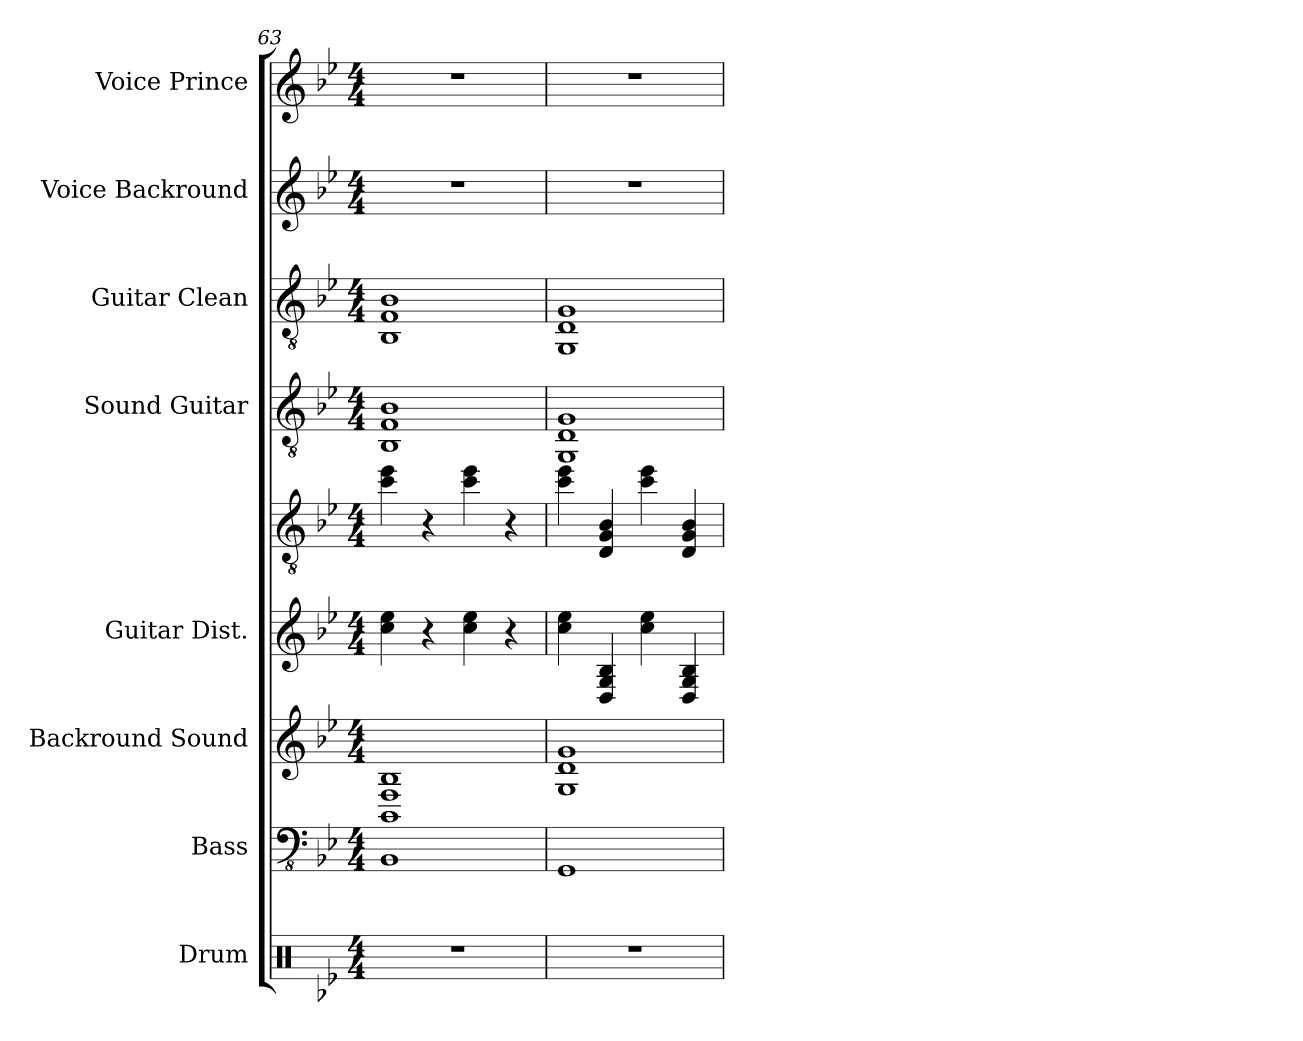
**kern	**kern	**kern	**kern	**kern	**kern	**kern	**kern	**kern
*part8	*part7	*part6	*part5	*part5	*part4	*part3	*part2	*part1
*staff9	*staff8	*staff7	*staff6	*staff5	*staff4	*staff3	*staff2	*staff1
*I"Drum	*I"Bass	*I"Backround Sound	*I"Guitar Dist.	*	*I"Sound Guitar	*I"Guitar Clean	*I"Voice Backround	*I"Voice Prince
*	*	*	*	*	*	*	*	*I'V
*clefX	*clefFv4	*clefG2	*	*clefGv2	*clefGv2	*clefGv2	*clefG2	*clefG2
*k[b-e-]	*k[b-e-]	*k[b-e-]	*k[b-e-]	*k[b-e-]	*k[b-e-]	*k[b-e-]	*k[b-e-]	*k[b-e-]
*M4/4	*M4/4	*M4/4	*M4/4	*M4/4	*M4/4	*M4/4	*M4/4	*M4/4
=63	=63	=63	=63	=63	=63	=63	=63	=63
1r	1BBB-	1BB- 1F 1B-	4cc 4ee-	4cc\ 4ee-\	1BB- 1F 1B-	1BB- 1F 1B-	1r	1r
.	.	.	4r	4r	.	.	.	.
.	.	.	4cc 4ee-	4cc\ 4ee-\	.	.	.	.
.	.	.	4r	4r	.	.	.	.
=64	=64	=64	=64	=64	=64	=64	=64	=64
1r	1GGG	1G 1d 1g	4cc 4ee-	4cc\ 4ee-\	1GG 1D 1G	1GG 1D 1G	1r	1r
.	.	.	4D 4G 4B-	4D/ 4G/ 4B-/	.	.	.	.
.	.	.	4cc 4ee-	4cc\ 4ee-\	.	.	.	.
.	.	.	4D 4G 4B-	4D/ 4G/ 4B-/	.	.	.	.
=	=	=	=	=	=	=	=	=
*-	*-	*-	*-	*-	*-	*-	*-	*-
